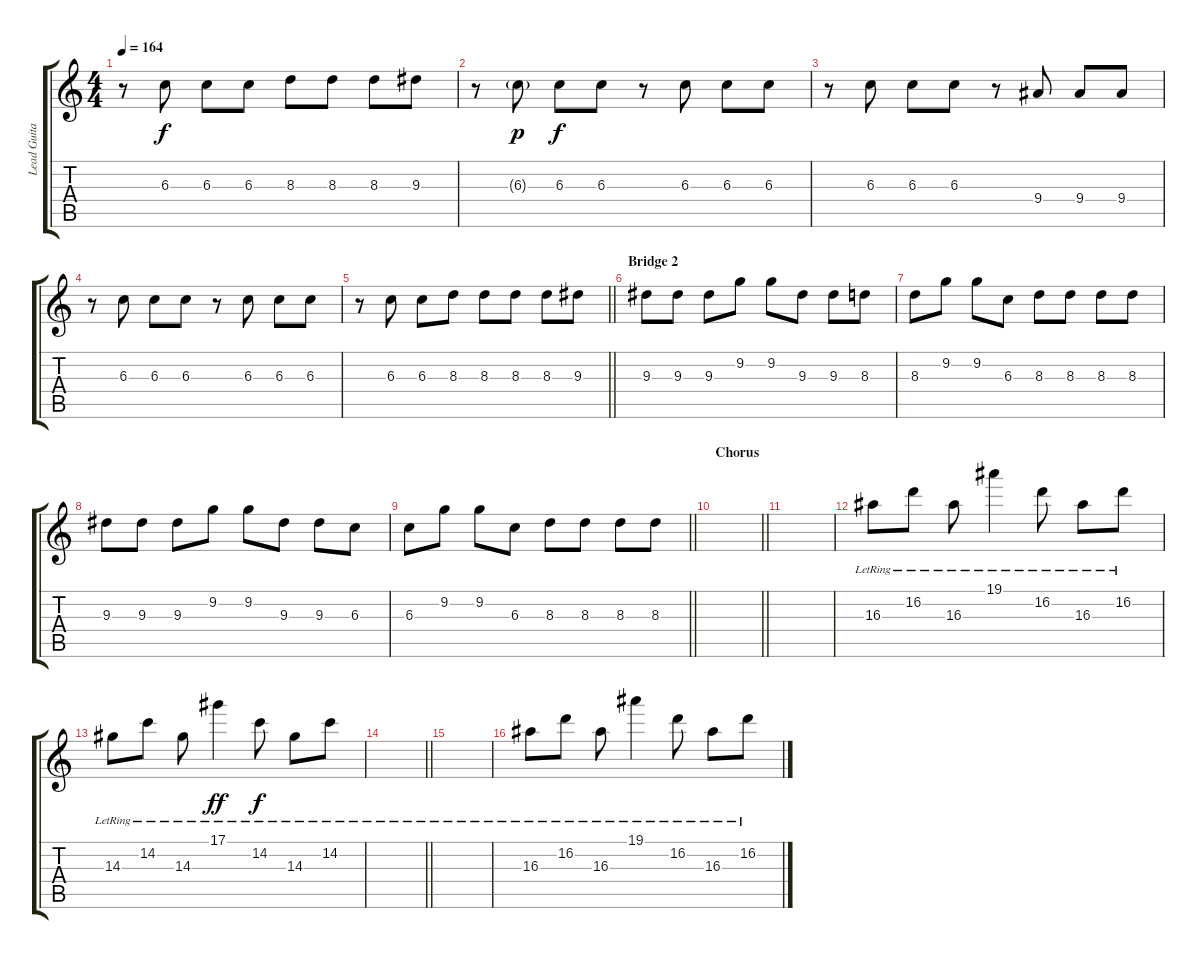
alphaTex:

\track ("Lead Guitar - Audelio Flores, Jr" "Lead Guita") {instrument distortionguitar}
\staff {score tabs}
\tuning (Eb4 Bb3 Gb3 Db3 Ab2 Eb2) {hide}
\ts (4 4)
\tempo 164
\clef g2
\ks c
r.8{dy f} 6.3.8 6.3.8 6.3.8 8.3.8 8.3.8 8.3.8 9.3.8 |
r.8 6.3{g}.8{dy p} 6.3.8{dy f} 6.3.8 r.8 6.3.8 6.3.8 6.3.8 |
r.8 6.3.8 6.3.8 6.3.8 r.8 9.4.8 9.4.8 9.4.8 |
r.8 6.3.8 6.3.8 6.3.8 r.8 6.3.8 6.3.8 6.3.8 |
\barLineRight lightlight
r.8 6.3.8 6.3.8 8.3.8 8.3.8 8.3.8 8.3.8 9.3.8 |
\section ("" "Bridge 2")
9.3.8 9.3.8 9.3.8 9.2.8 9.2.8 9.3.8 9.3.8 8.3.8 |
8.3.8 9.2.8 9.2.8 6.3.8 8.3.8 8.3.8 8.3.8 8.3.8 |
9.3.8 9.3.8 9.3.8 9.2.8 9.2.8 9.3.8 9.3.8 6.3.8 |
\barLineRight lightlight
6.3.8 9.2.8 9.2.8 6.3.8 8.3.8 8.3.8 8.3.8 8.3.8 |
\section ("" "Chorus")
\barLineRight lightlight
|
|
16.3{lr}.8{volume 16 balance 1 instrument distortionguitar} 16.2{lr}.8 16.3{lr}.8 19.1{lr}.4 16.2{lr}.8 16.3{lr}.8 16.2{lr}.8 |
14.3{lr}.8 14.2{lr}.8 14.3{lr}.8 17.1{lr}.4{dy ff} 14.2{lr}.8{dy f} 14.3{lr}.8 14.2{lr}.8 |
\barLineRight lightlight
|
|
16.3{lr}.8 16.2{lr}.8 16.3{lr}.8 19.1{lr}.4 16.2{lr}.8 16.3{lr}.8 16.2{lr}.8
